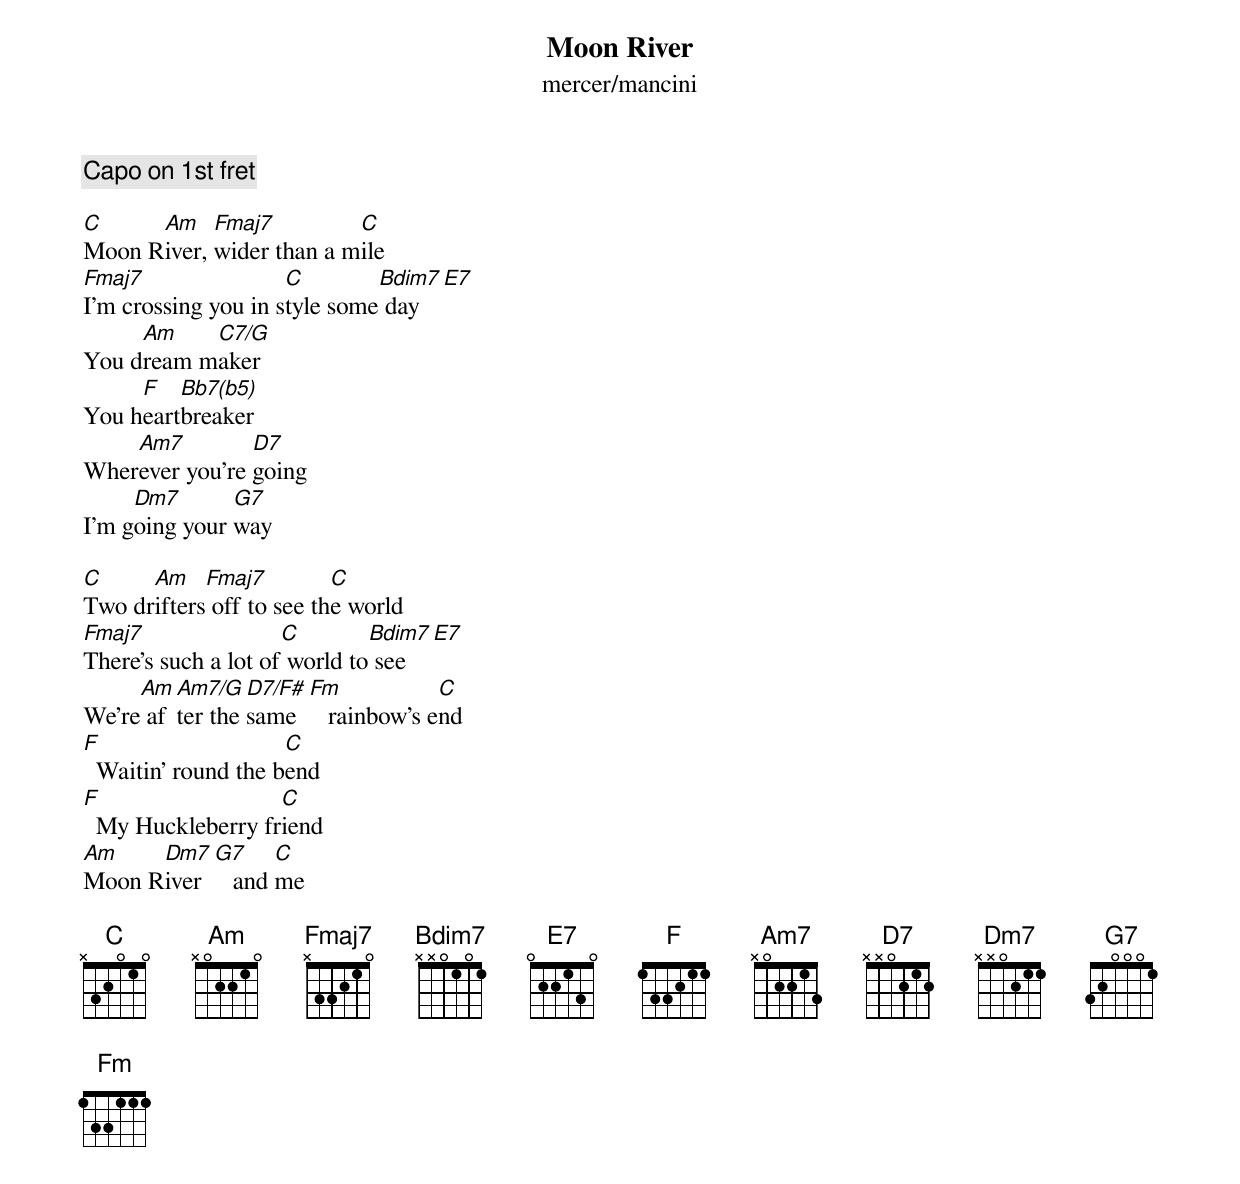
{title: Moon River}
{subtitle: mercer/mancini}

{c:Capo on 1st fret}

[C]Moon R[Am]iver, [Fmaj7]wider than a m[C]ile
[Fmaj7]I'm crossing you in s[C]tyle some[Bm7(b5)] day [E7]
You d[Am]ream m[C7/G]aker
You h[F]eart[Bb7(b5)]breaker
Wher[Am7]ever you're [D7]going
I'm g[Dm7]oing your [G7]way

[C]Two dr[Am]ifters[Fmaj7] off to see th[C]e world
[Fmaj7]There's such a lot of[C] world to[Bm7(b5)] see [E7]
We're[Am] af[Am7/G]ter the [D7/F#]same  [Fm]   rainbow's e[C]nd
[F]  Waitin' round the b[C]end
[F]  My Huckleberry fr[C]iend
[Am]Moon R[Dm7]iver  [G7]   and [C]me

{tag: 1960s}
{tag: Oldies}
